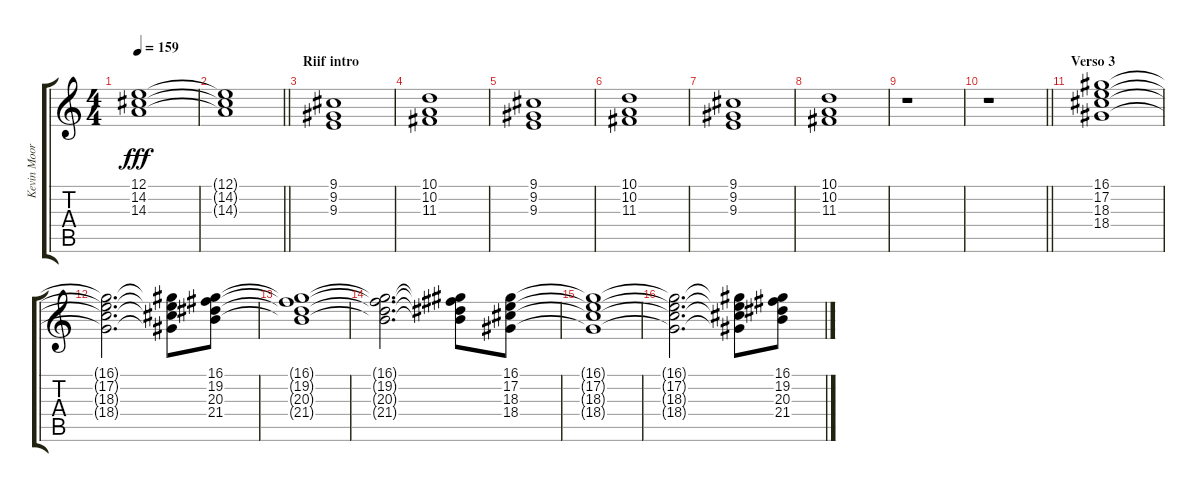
\track ("Kevin Moore" "Kevin Moor") {instrument churchorgan}
\staff {score tabs}
\tuning (E4 B3 G3 D3 A2 E2) {hide}
\ts (4 4)
\tempo 159
\clef g2
\ks c
(12.1{t} 14.2{t} 14.3{t}).1{dy fff} |
\barLineRight lightlight
(12.1{t} 14.2{t} 14.3{t}).1 |
\section ("" "Riif intro")
(9.1 9.2 9.3).1 |
(10.1 10.2 11.3).1 |
(9.1 9.2 9.3).1 |
(10.1 10.2 11.3).1 |
(9.1 9.2 9.3).1 |
(10.1 10.2 11.3).1 |
r.1 |
\barLineRight lightlight
r.1 |
\section ("" "Verso 3")
(16.1 17.2 18.3 18.4).1 |
(16.1{t} 17.2{t} 18.3{t} 18.4{t}).2{d} (16.1{t} 17.2{t} 18.3{t} 18.4{t}).8 (16.1 19.2 20.3 21.4).8 |
(16.1{t} 19.2{t} 20.3{t} 21.4{t}).1 |
(16.1{t} 19.2{t} 20.3{t} 21.4{t}).2{d} (16.1{t} 19.2{t} 20.3{t} 21.4{t}).8 (16.1 17.2 18.3 18.4).8 |
(16.1{t} 17.2{t} 18.3{t} 18.4{t}).1 |
(16.1{t} 17.2{t} 18.3{t} 18.4{t}).2{d} (16.1{t} 17.2{t} 18.3{t} 18.4{t}).8 (16.1 19.2 20.3 21.4).8
